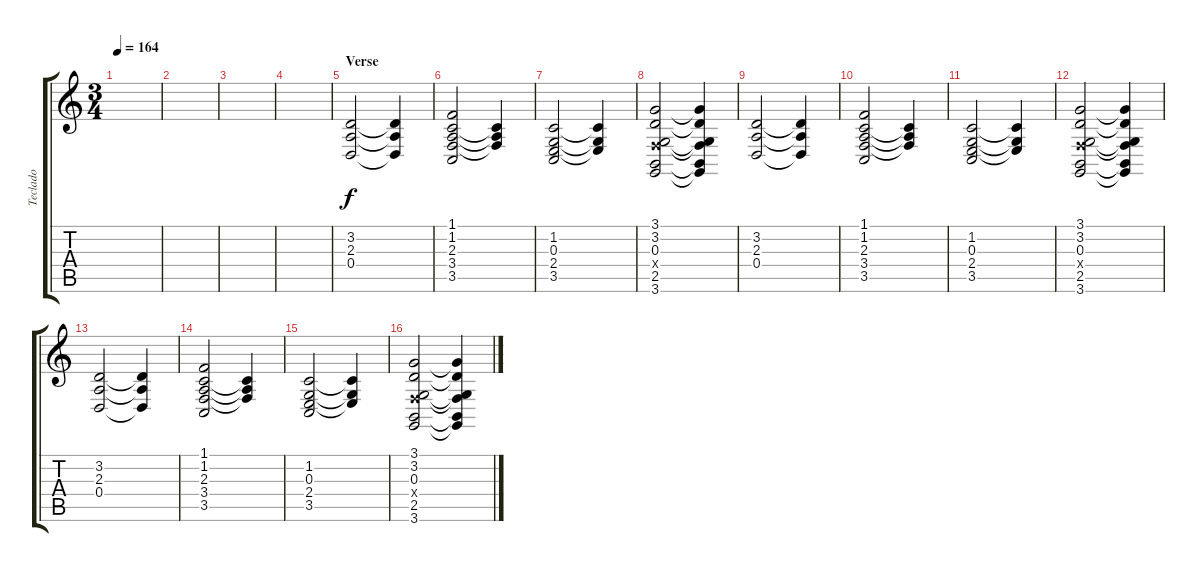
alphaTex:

\track ("Teclado" "Teclado") {instrument drawbarorgan}
\staff {score tabs}
\tuning (E4 B3 G3 D3 A2 E2) {hide}
\ts (3 4)
\tempo 164
\clef g2
\ks c
|
|
|
|
\section ("" "Verse")
(3.2 2.3 0.4).2 (3.2{t} 2.3{t} 0.4{t}).4 |
(1.1 1.2 2.3 3.4 3.5).2 (1.2{t} 2.3{t} 3.4{t}).4 |
(1.2 0.3 2.4 3.5).2 (1.2{t} 0.3{t} 2.4{t}).4 |
(3.1 3.2 0.3 3.4{x} 2.5 3.6).2 (3.1{t} 3.2{t} 0.3{t} 3.4{t} 2.5{t} 3.6{t}).4 |
(3.2 2.3 0.4).2 (3.2{t} 2.3{t} 0.4{t}).4 |
(1.1 1.2 2.3 3.4 3.5).2 (1.2{t} 2.3{t} 3.4{t}).4 |
(1.2 0.3 2.4 3.5).2 (1.2{t} 0.3{t} 2.4{t}).4 |
(3.1 3.2 0.3 3.4{x} 2.5 3.6).2 (3.1{t} 3.2{t} 0.3{t} 3.4{t} 2.5{t} 3.6{t}).4 |
(3.2 2.3 0.4).2 (3.2{t} 2.3{t} 0.4{t}).4 |
(1.1 1.2 2.3 3.4 3.5).2 (1.2{t} 2.3{t} 3.4{t}).4 |
(1.2 0.3 2.4 3.5).2 (1.2{t} 0.3{t} 2.4{t}).4 |
(3.1 3.2 0.3 3.4{x} 2.5 3.6).2 (3.1{t} 3.2{t} 0.3{t} 3.4{t} 2.5{t} 3.6{t}).4
